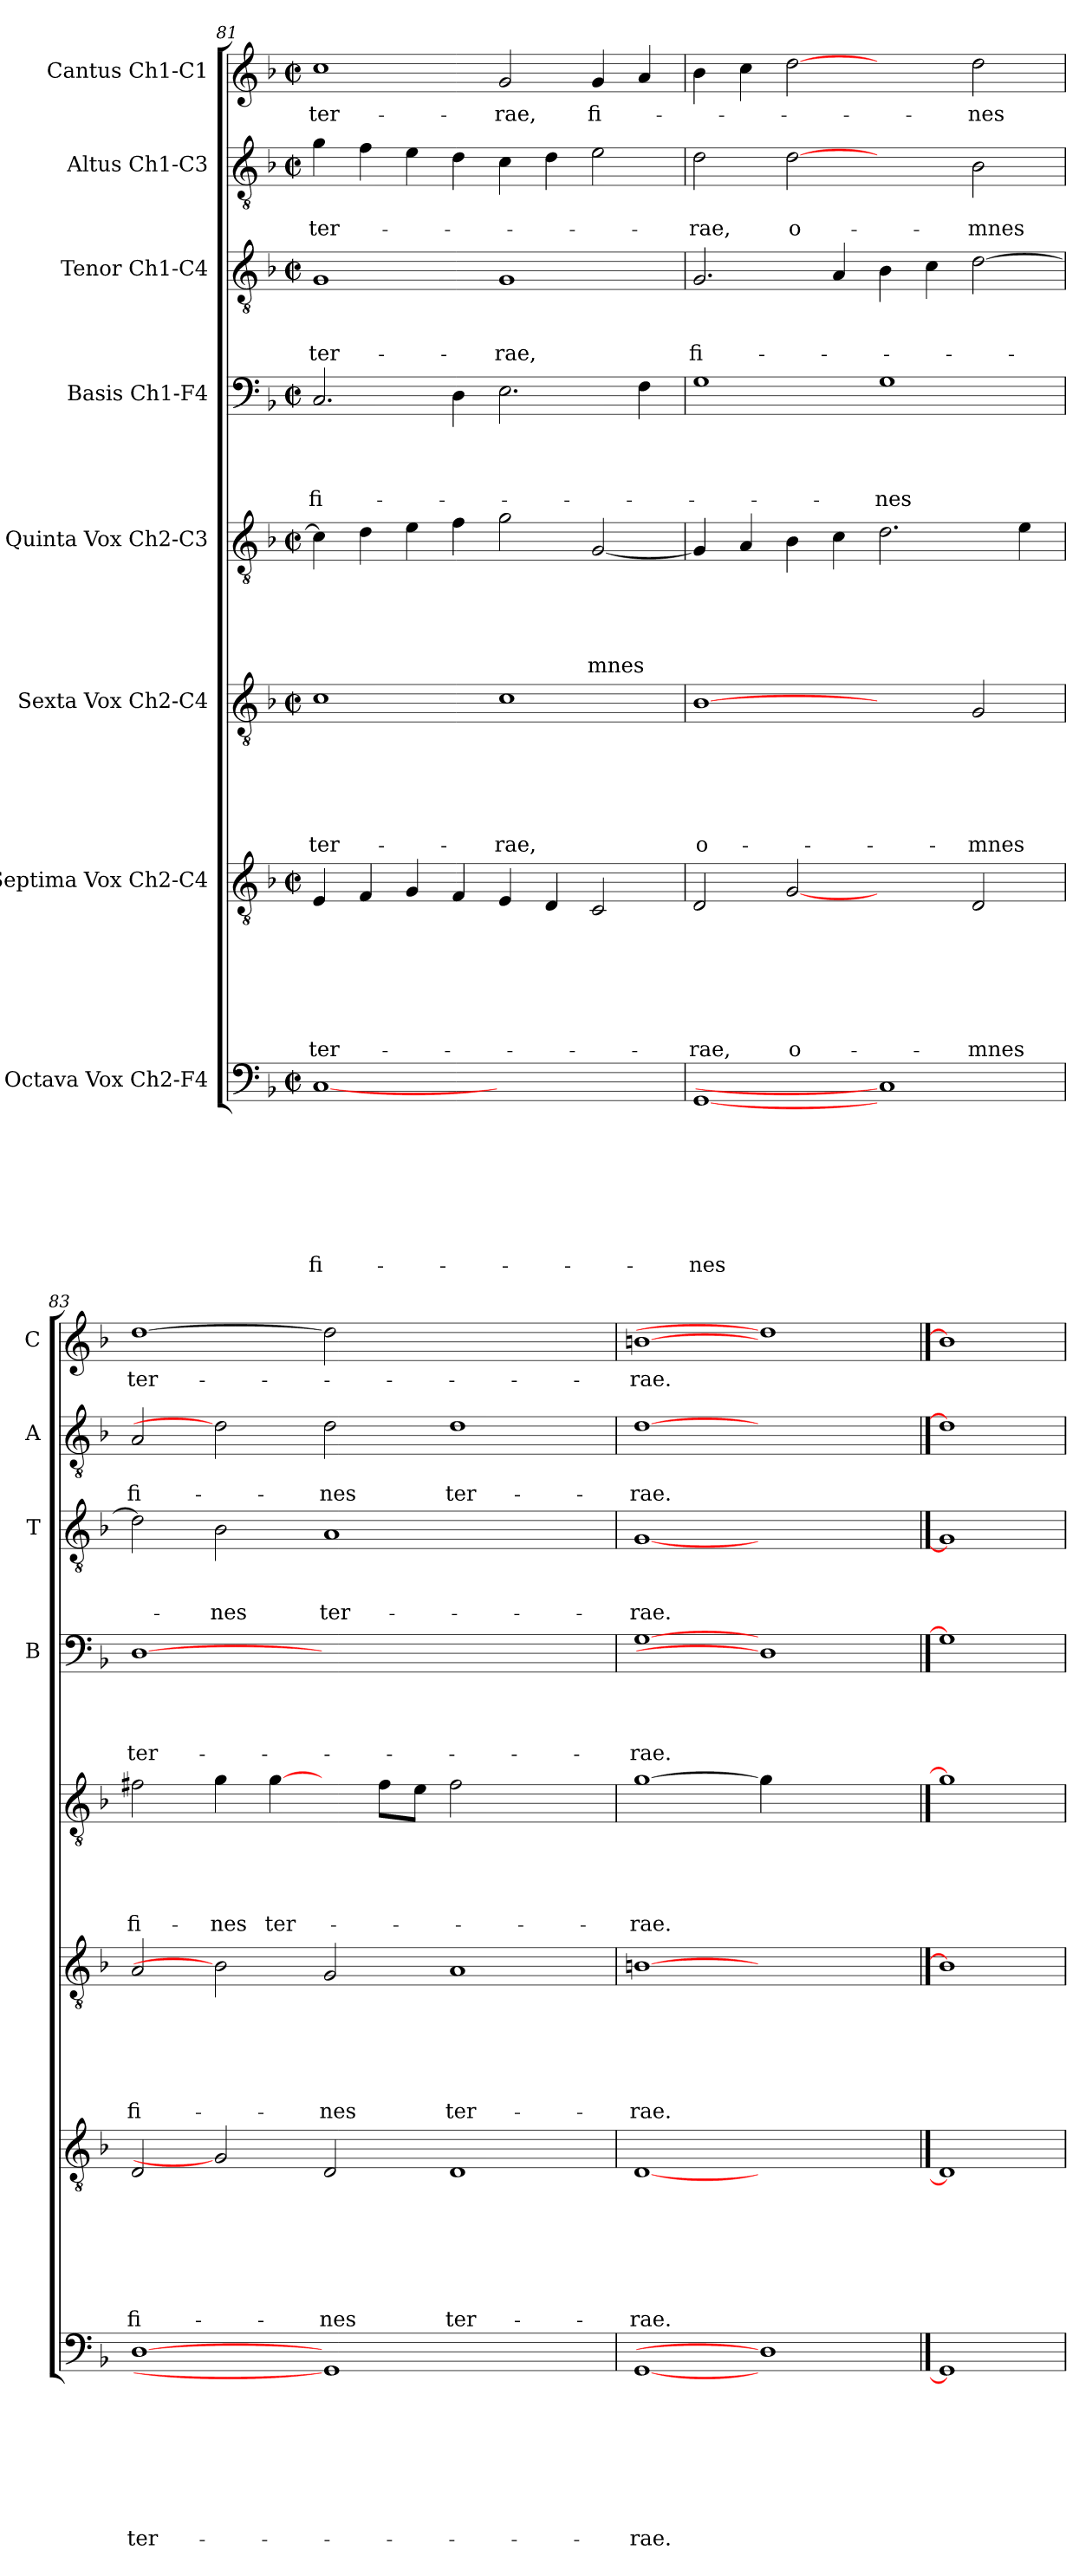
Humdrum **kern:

**kern	**text	**text	**text	**text	**text	**text	**text	**text	**kern	**text	**text	**text	**text	**text	**text	**text	**kern	**text	**text	**text	**text	**text	**text	**kern	**text	**text	**text	**text	**text	**kern	**text	**text	**text	**text	**kern	**text	**text	**text	**kern	**text	**text	**kern	**text
*part8	*part8	*part8	*part8	*part8	*part8	*part8	*part8	*part8	*part7	*part7	*part7	*part7	*part7	*part7	*part7	*part7	*part6	*part6	*part6	*part6	*part6	*part6	*part6	*part5	*part5	*part5	*part5	*part5	*part5	*part4	*part4	*part4	*part4	*part4	*part3	*part3	*part3	*part3	*part2	*part2	*part2	*part1	*part1
*staff8	*staff8	*staff8	*staff8	*staff8	*staff8	*staff8	*staff8	*staff8	*staff7	*staff7	*staff7	*staff7	*staff7	*staff7	*staff7	*staff7	*staff6	*staff6	*staff6	*staff6	*staff6	*staff6	*staff6	*staff5	*staff5	*staff5	*staff5	*staff5	*staff5	*staff4	*staff4	*staff4	*staff4	*staff4	*staff3	*staff3	*staff3	*staff3	*staff2	*staff2	*staff2	*staff1	*staff1
*I"Octava Vox Ch2-F4	*	*	*	*	*	*	*	*	*I"Septima Vox Ch2-C4	*	*	*	*	*	*	*	*I"Sexta Vox Ch2-C4	*	*	*	*	*	*	*I"Quinta Vox Ch2-C3	*	*	*	*	*	*I"Basis Ch1-F4	*	*	*	*	*I"Tenor Ch1-C4	*	*	*	*I"Altus Ch1-C3	*	*	*I"Cantus Ch1-C1	*
*	*	*	*	*	*	*	*	*	*	*	*	*	*	*	*	*	*	*	*	*	*	*	*	*	*	*	*	*	*	*I'B	*	*	*	*	*I'T	*	*	*	*I'A	*	*	*I'C	*
*clefF4	*	*	*	*	*	*	*	*	*clefGv2	*	*	*	*	*	*	*	*clefGv2	*	*	*	*	*	*	*clefGv2	*	*	*	*	*	*clefF4	*	*	*	*	*clefGv2	*	*	*	*clefGv2	*	*	*clefG2	*
*k[b-]	*	*	*	*	*	*	*	*	*k[b-]	*	*	*	*	*	*	*	*k[b-]	*	*	*	*	*	*	*k[b-]	*	*	*	*	*	*k[b-]	*	*	*	*	*k[b-]	*	*	*	*k[b-]	*	*	*k[b-]	*
*F:	*	*	*	*	*	*	*	*	*F:	*	*	*	*	*	*	*	*F:	*	*	*	*	*	*	*F:	*	*	*	*	*	*F:	*	*	*	*	*F:	*	*	*	*F:	*	*	*F:	*
*M2/2	*	*	*	*	*	*	*	*	*M2/2	*	*	*	*	*	*	*	*M2/2	*	*	*	*	*	*	*M2/2	*	*	*	*	*	*M2/2	*	*	*	*	*M2/2	*	*	*	*M2/2	*	*	*M2/2	*
*met(c|)	*	*	*	*	*	*	*	*	*met(c|)	*	*	*	*	*	*	*	*met(c|)	*	*	*	*	*	*	*met(c|)	*	*	*	*	*	*met(c|)	*	*	*	*	*met(c|)	*	*	*	*met(c|)	*	*	*met(c|)	*
=81	=81	=81	=81	=81	=81	=81	=81	=81	=81	=81	=81	=81	=81	=81	=81	=81	=81	=81	=81	=81	=81	=81	=81	=81	=81	=81	=81	=81	=81	=81	=81	=81	=81	=81	=81	=81	=81	=81	=81	=81	=81	=81	=81
!	!	!	!	!	!	!	!	!LO:LY:b	!	!	!	!	!	!	!	!LO:LY:b	!	!	!	!	!	!	!LO:LY:b	!	!	!	!	!	!	!	!	!	!	!LO:LY:b	!	!	!	!LO:LY:b	!	!	!LO:LY:b	!	!LO:LY:b
[1C	.	.	.	.	.	.	.	fi-	4E/	.	.	.	.	.	.	ter-	1c	.	.	.	.	.	ter-	4c\]	.	.	.	.	.	2.C/	.	.	.	fi-	1G	.	.	ter-	4g\	.	ter-	1cc	ter-
.	.	.	.	.	.	.	.	.	4F/	.	.	.	.	.	.	.	.	.	.	.	.	.	.	4d\	.	.	.	.	.	.	.	.	.	.	.	.	.	.	4f\	.	.	.	.
.	.	.	.	.	.	.	.	.	4G/	.	.	.	.	.	.	.	.	.	.	.	.	.	.	4e\	.	.	.	.	.	.	.	.	.	.	.	.	.	.	4e\	.	.	.	.
.	.	.	.	.	.	.	.	.	4F/	.	.	.	.	.	.	.	.	.	.	.	.	.	.	4f\	.	.	.	.	.	4D\	.	.	.	.	.	.	.	.	4d\	.	.	.	.
!	!	!	!	!	!	!	!	!	!	!	!	!	!	!	!	!	!	!	!	!	!	!	!LO:LY:b	!	!	!	!	!	!	!	!	!	!	!	!	!	!	!LO:LY:b	!	!	!	!	!LO:LY:b
1ryy	.	.	.	.	.	.	.	.	4E/	.	.	.	.	.	.	.	1c	.	.	.	.	.	-rae,	2g\	.	.	.	.	.	2.E\	.	.	.	.	1G	.	.	-rae,	4c\	.	.	2g/	-rae,
.	.	.	.	.	.	.	.	.	4D/	.	.	.	.	.	.	.	.	.	.	.	.	.	.	.	.	.	.	.	.	.	.	.	.	.	.	.	.	.	4d\	.	.	.	.
!	!	!	!	!	!	!	!	!	!	!	!	!	!	!	!	!	!	!	!	!	!	!	!	!	!	!	!	!	!LO:LY:b	!	!	!	!	!	!	!	!	!	!	!	!	!	!LO:LY:b
.	.	.	.	.	.	.	.	.	2C/	.	.	.	.	.	.	.	.	.	.	.	.	.	.	[2G/	.	.	.	.	-mnes	.	.	.	.	.	.	.	.	.	2e\	.	.	4g/	fi-
.	.	.	.	.	.	.	.	.	.	.	.	.	.	.	.	.	.	.	.	.	.	.	.	.	.	.	.	.	.	4F\	.	.	.	.	.	.	.	.	.	.	.	4a/	.
=82	=82	=82	=82	=82	=82	=82	=82	=82	=82	=82	=82	=82	=82	=82	=82	=82	=82	=82	=82	=82	=82	=82	=82	=82	=82	=82	=82	=82	=82	=82	=82	=82	=82	=82	=82	=82	=82	=82	=82	=82	=82	=82	=82
!	!	!	!	!	!	!	!	!LO:LY:b	!	!	!	!	!	!	!	!LO:LY:b	!	!	!	!	!	!	!LO:LY:b	!	!	!	!	!	!	!	!	!	!	!	!	!	!	!LO:LY:b	!	!	!LO:LY:b	!	!
[1GG	.	.	.	.	.	.	.	-nes	2D/	.	.	.	.	.	.	-rae,	[1B-	.	.	.	.	.	o-	4G/]	.	.	.	.	.	1G	.	.	.	.	2.G/	.	.	fi-	2d\	.	-rae,	4b-\	.
.	.	.	.	.	.	.	.	.	.	.	.	.	.	.	.	.	.	.	.	.	.	.	.	4A/	.	.	.	.	.	.	.	.	.	.	.	.	.	.	.	.	.	4cc\	.
!	!	!	!	!	!	!	!	!	!	!	!	!	!	!	!	!LO:LY:b	!	!	!	!	!	!	!	!	!	!	!	!	!	!	!	!	!	!	!	!	!	!	!	!	!LO:LY:b	!	!
.	.	.	.	.	.	.	.	.	[2G	.	.	.	.	.	.	o-	.	.	.	.	.	.	.	4B-\	.	.	.	.	.	.	.	.	.	.	.	.	.	.	[2d	.	o-	[2dd	.
.	.	.	.	.	.	.	.	.	.	.	.	.	.	.	.	.	.	.	.	.	.	.	.	4c\	.	.	.	.	.	.	.	.	.	.	4A/	.	.	.	.	.	.	.	.
!	!	!	!	!	!	!	!	!	!	!	!	!	!	!	!	!	!	!	!	!	!	!	!	!	!	!	!	!	!	!	!	!	!	!LO:LY:b	!	!	!	!	!	!	!	!	!
1C]	.	.	.	.	.	.	.	.	2ryy	.	.	.	.	.	.	.	2ryy	.	.	.	.	.	.	2.d\	.	.	.	.	.	1G	.	.	.	-nes	4B-\	.	.	.	2ryy	.	.	2ryy	.
.	.	.	.	.	.	.	.	.	.	.	.	.	.	.	.	.	.	.	.	.	.	.	.	.	.	.	.	.	.	.	.	.	.	.	4c\	.	.	.	.	.	.	.	.
!	!	!	!	!	!	!	!	!	!	!	!	!	!	!	!	!LO:LY:b	!	!	!	!	!	!	!LO:LY:b	!	!	!	!	!	!	!	!	!	!	!	!	!	!	!	!	!	!LO:LY:b	!	!LO:LY:b
.	.	.	.	.	.	.	.	.	2D/	.	.	.	.	.	.	-mnes	2G/	.	.	.	.	.	-mnes	.	.	.	.	.	.	.	.	.	.	.	[2d\	.	.	.	2B-\	.	-mnes	2dd\	-nes
.	.	.	.	.	.	.	.	.	.	.	.	.	.	.	.	.	.	.	.	.	.	.	.	4e\	.	.	.	.	.	.	.	.	.	.	.	.	.	.	.	.	.	.	.
=83	=83	=83	=83	=83	=83	=83	=83	=83	=83	=83	=83	=83	=83	=83	=83	=83	=83	=83	=83	=83	=83	=83	=83	=83	=83	=83	=83	=83	=83	=83	=83	=83	=83	=83	=83	=83	=83	=83	=83	=83	=83	=83	=83
!	!	!	!	!	!	!	!	!LO:LY:b	!	!	!	!	!	!	!	!LO:LY:b	!	!	!	!	!	!	!LO:LY:b	!	!	!	!	!	!LO:LY:b	!	!	!	!	!LO:LY:b	!	!	!	!	!	!	!LO:LY:b	!	!LO:LY:b
[1D	.	.	.	.	.	.	.	ter-	2D/	.	.	.	.	.	.	fi-	2A/	.	.	.	.	.	fi-	2f#X\	.	.	.	.	fi-	[1D	.	.	.	ter-	2d\]	.	.	.	2A/	.	fi-	[1dd	ter-
!	!	!	!	!	!	!	!	!	!	!	!	!	!	!	!	!	!	!	!	!	!	!	!	!	!	!	!	!	!LO:LY:b	!	!	!	!	!	!	!	!	!LO:LY:b	!	!	!	!	!
.	.	.	.	.	.	.	.	.	2G]	.	.	.	.	.	.	.	2B-]	.	.	.	.	.	.	4g\	.	.	.	.	-nes	.	.	.	.	.	2B-\	.	.	-nes	2d]	.	.	.	.
!	!	!	!	!	!	!	!	!	!	!	!	!	!	!	!	!	!	!	!	!	!	!	!	!	!	!	!	!	!LO:LY:b	!	!	!	!	!	!	!	!	!	!	!	!	!	!
.	.	.	.	.	.	.	.	.	.	.	.	.	.	.	.	.	.	.	.	.	.	.	.	[4g\	.	.	.	.	ter-	.	.	.	.	.	.	.	.	.	.	.	.	.	.
!	!	!	!	!	!	!	!	!	!	!	!	!	!	!	!	!LO:LY:b	!	!	!	!	!	!	!LO:LY:b	!	!	!	!	!	!	!	!	!	!	!	!	!	!	!LO:LY:b	!	!	!LO:LY:b	!	!
1GG]	.	.	.	.	.	.	.	.	2D/	.	.	.	.	.	.	-nes	2G/	.	.	.	.	.	-nes	4ryy	.	.	.	.	.	1.ryy	.	.	.	.	1A	.	.	ter-	2d\	.	-nes	2dd]	.
.	.	.	.	.	.	.	.	.	.	.	.	.	.	.	.	.	.	.	.	.	.	.	.	8f#\L	.	.	.	.	.	.	.	.	.	.	.	.	.	.	.	.	.	.	.
.	.	.	.	.	.	.	.	.	.	.	.	.	.	.	.	.	.	.	.	.	.	.	.	8e\J	.	.	.	.	.	.	.	.	.	.	.	.	.	.	.	.	.	.	.
!	!	!	!	!	!	!	!	!	!	!	!	!	!	!	!	!LO:LY:b	!	!	!	!	!	!	!LO:LY:b	!	!	!	!	!	!	!	!	!	!	!	!	!	!	!	!	!	!LO:LY:b	!	!
.	.	.	.	.	.	.	.	.	1D	.	.	.	.	.	.	ter-	1A	.	.	.	.	.	ter-	2f#\	.	.	.	.	.	.	.	.	.	.	.	.	.	.	1d	.	ter-	1ryy	.
2ryy	.	.	.	.	.	.	.	.	.	.	.	.	.	.	.	.	.	.	.	.	.	.	.	2ryy	.	.	.	.	.	.	.	.	.	.	2ryy	.	.	.	.	.	.	.	.
=84	=84	=84	=84	=84	=84	=84	=84	=84	=84	=84	=84	=84	=84	=84	=84	=84	=84	=84	=84	=84	=84	=84	=84	=84	=84	=84	=84	=84	=84	=84	=84	=84	=84	=84	=84	=84	=84	=84	=84	=84	=84	=84	=84
!	!	!	!	!	!	!	!	!LO:LY:b	!	!	!	!	!	!	!	!LO:LY:b	!	!	!	!	!	!	!LO:LY:b	!	!	!	!	!	!LO:LY:b	!	!	!	!	!LO:LY:b	!	!	!	!LO:LY:b	!	!	!LO:LY:b	!	!LO:LY:b
[1GG	.	.	.	.	.	.	.	-rae.	[1D	.	.	.	.	.	.	-rae.	[1Bn	.	.	.	.	.	-rae.	[1g	.	.	.	.	-rae.	[1G	.	.	.	-rae.	[1G	.	.	-rae.	[1d	.	-rae.	[1bn	-rae.
1D]	.	.	.	.	.	.	.	.	1ryy	.	.	.	.	.	.	.	1ryy	.	.	.	.	.	.	4g\]	.	.	.	.	.	1D]	.	.	.	.	1ryy	.	.	.	1ryy	.	.	1dd]	.
.	.	.	.	.	.	.	.	.	.	.	.	.	.	.	.	.	.	.	.	.	.	.	.	2.ryy	.	.	.	.	.	.	.	.	.	.	.	.	.	.	.	.	.	.	.
==85	==85	==85	==85	==85	==85	==85	==85	==85	==85	==85	==85	==85	==85	==85	==85	==85	==85	==85	==85	==85	==85	==85	==85	==85	==85	==85	==85	==85	==85	==85	==85	==85	==85	==85	==85	==85	==85	==85	==85	==85	==85	==85	==85
1GG]	.	.	.	.	.	.	.	.	1D]	.	.	.	.	.	.	.	1B]	.	.	.	.	.	.	1g]	.	.	.	.	.	1G]	.	.	.	.	1G]	.	.	.	1d]	.	.	1b]	.
=	=	=	=	=	=	=	=	=	=	=	=	=	=	=	=	=	=	=	=	=	=	=	=	=	=	=	=	=	=	=	=	=	=	=	=	=	=	=	=	=	=	=	=
*-	*-	*-	*-	*-	*-	*-	*-	*-	*-	*-	*-	*-	*-	*-	*-	*-	*-	*-	*-	*-	*-	*-	*-	*-	*-	*-	*-	*-	*-	*-	*-	*-	*-	*-	*-	*-	*-	*-	*-	*-	*-	*-	*-
